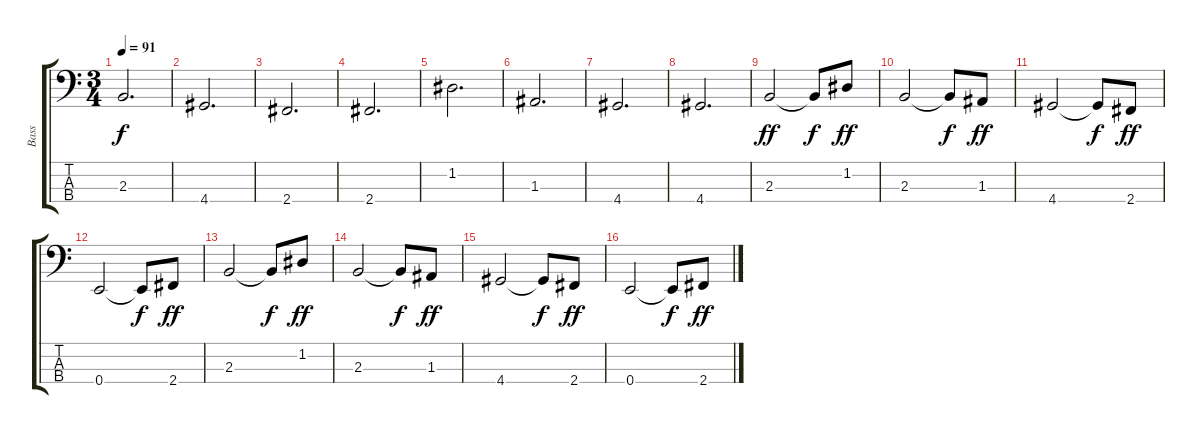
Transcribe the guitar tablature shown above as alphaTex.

\track ("Bass" "Bass") {instrument electricbassfinger}
\staff {score tabs}
\tuning (G2 D2 A1 E1) {hide}
\ts (3 4)
\tempo 91
\clef f4
\ks c
2.3.2{d dy f} |
4.4.2{d} |
2.4.2{d} |
2.4.2{d} |
1.2.2{d} |
1.3.2{d} |
4.4.2{d} |
4.4.2{d} |
2.3.2{dy ff} 2.3{t}.8{dy f} 1.2.8{dy ff} |
2.3.2 2.3{t}.8{dy f} 1.3.8{dy ff} |
4.4.2 4.4{t}.8{dy f} 2.4.8{dy ff} |
0.4.2 0.4{t}.8{dy f} 2.4.8{dy ff} |
2.3.2 2.3{t}.8{dy f} 1.2.8{dy ff} |
2.3.2 2.3{t}.8{dy f} 1.3.8{dy ff} |
4.4.2 4.4{t}.8{dy f} 2.4.8{dy ff} |
0.4.2 0.4{t}.8{dy f} 2.4.8{dy ff}
